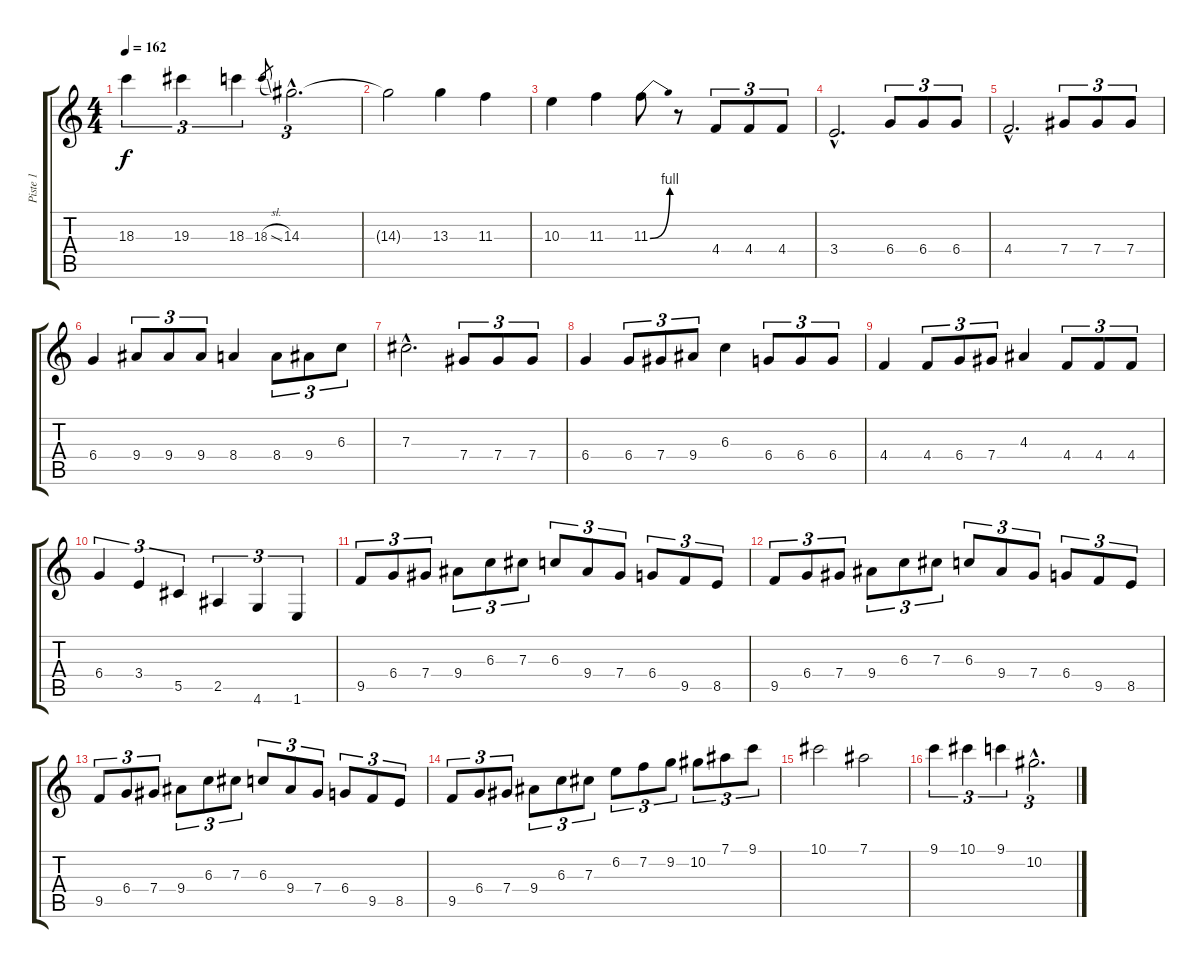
\track ("Piste 1" "Piste 1") {instrument distortionguitar}
\staff {score tabs}
\tuning (Eb4 Bb3 Gb3 Db3 Ab2 Eb2) {hide}
\ts (4 4)
\tempo 162
\clef g2
\ks c
18.3.4{tu (3 2) dy f} 19.3.4{tu (3 2)} 18.3.4{tu (3 2)} 18.3{sl}.8{gr} 14.3{hac}.2{d tu (3 2)} |
14.3{t}.2 13.3.4 11.3.4 |
10.3.4 11.3.4 11.3{be (bend 0 0 60 4)}.8 r.8 4.4.8{tu (3 2)} 4.4.8{tu (3 2)} 4.4.8{tu (3 2)} |
3.4{hac}.2{d} 6.4.8{tu (3 2)} 6.4.8{tu (3 2)} 6.4.8{tu (3 2)} |
4.4{hac}.2{d} 7.4.8{tu (3 2)} 7.4.8{tu (3 2)} 7.4.8{tu (3 2)} |
6.4.4 9.4.8{tu (3 2)} 9.4.8{tu (3 2)} 9.4.8{tu (3 2)} 8.4.4 8.4.8{tu (3 2)} 9.4.8{tu (3 2)} 6.3.8{tu (3 2)} |
7.3{hac}.2{d} 7.4.8{tu (3 2)} 7.4.8{tu (3 2)} 7.4.8{tu (3 2)} |
6.4.4 6.4.8{tu (3 2)} 7.4.8{tu (3 2)} 9.4.8{tu (3 2)} 6.3.4 6.4.8{tu (3 2)} 6.4.8{tu (3 2)} 6.4.8{tu (3 2)} |
4.4.4 4.4.8{tu (3 2)} 6.4.8{tu (3 2)} 7.4.8{tu (3 2)} 4.3.4 4.4.8{tu (3 2)} 4.4.8{tu (3 2)} 4.4.8{tu (3 2)} |
6.4.4{tu (3 2)} 3.4.4{tu (3 2)} 5.5.4{tu (3 2)} 2.5.4{tu (3 2)} 4.6.4{tu (3 2)} 1.6.4{tu (3 2)} |
9.5.8{tu (3 2)} 6.4.8{tu (3 2)} 7.4.8{tu (3 2)} 9.4.8{tu (3 2)} 6.3.8{tu (3 2)} 7.3.8{tu (3 2)} 6.3.8{tu (3 2)} 9.4.8{tu (3 2)} 7.4.8{tu (3 2)} 6.4.8{tu (3 2)} 9.5.8{tu (3 2)} 8.5.8{tu (3 2)} |
9.5.8{tu (3 2)} 6.4.8{tu (3 2)} 7.4.8{tu (3 2)} 9.4.8{tu (3 2)} 6.3.8{tu (3 2)} 7.3.8{tu (3 2)} 6.3.8{tu (3 2)} 9.4.8{tu (3 2)} 7.4.8{tu (3 2)} 6.4.8{tu (3 2)} 9.5.8{tu (3 2)} 8.5.8{tu (3 2)} |
9.5.8{tu (3 2)} 6.4.8{tu (3 2)} 7.4.8{tu (3 2)} 9.4.8{tu (3 2)} 6.3.8{tu (3 2)} 7.3.8{tu (3 2)} 6.3.8{tu (3 2)} 9.4.8{tu (3 2)} 7.4.8{tu (3 2)} 6.4.8{tu (3 2)} 9.5.8{tu (3 2)} 8.5.8{tu (3 2)} |
9.5.8{tu (3 2)} 6.4.8{tu (3 2)} 7.4.8{tu (3 2)} 9.4.8{tu (3 2)} 6.3.8{tu (3 2)} 7.3.8{tu (3 2)} 6.2.8{tu (3 2)} 7.2.8{tu (3 2)} 9.2.8{tu (3 2)} 10.2.8{tu (3 2)} 7.1.8{tu (3 2)} 9.1.8{tu (3 2)} |
10.1.2 7.1.2 |
9.1.4{tu (3 2)} 10.1.4{tu (3 2)} 9.1.4{tu (3 2)} 10.2{hac}.2{d tu (3 2)}
